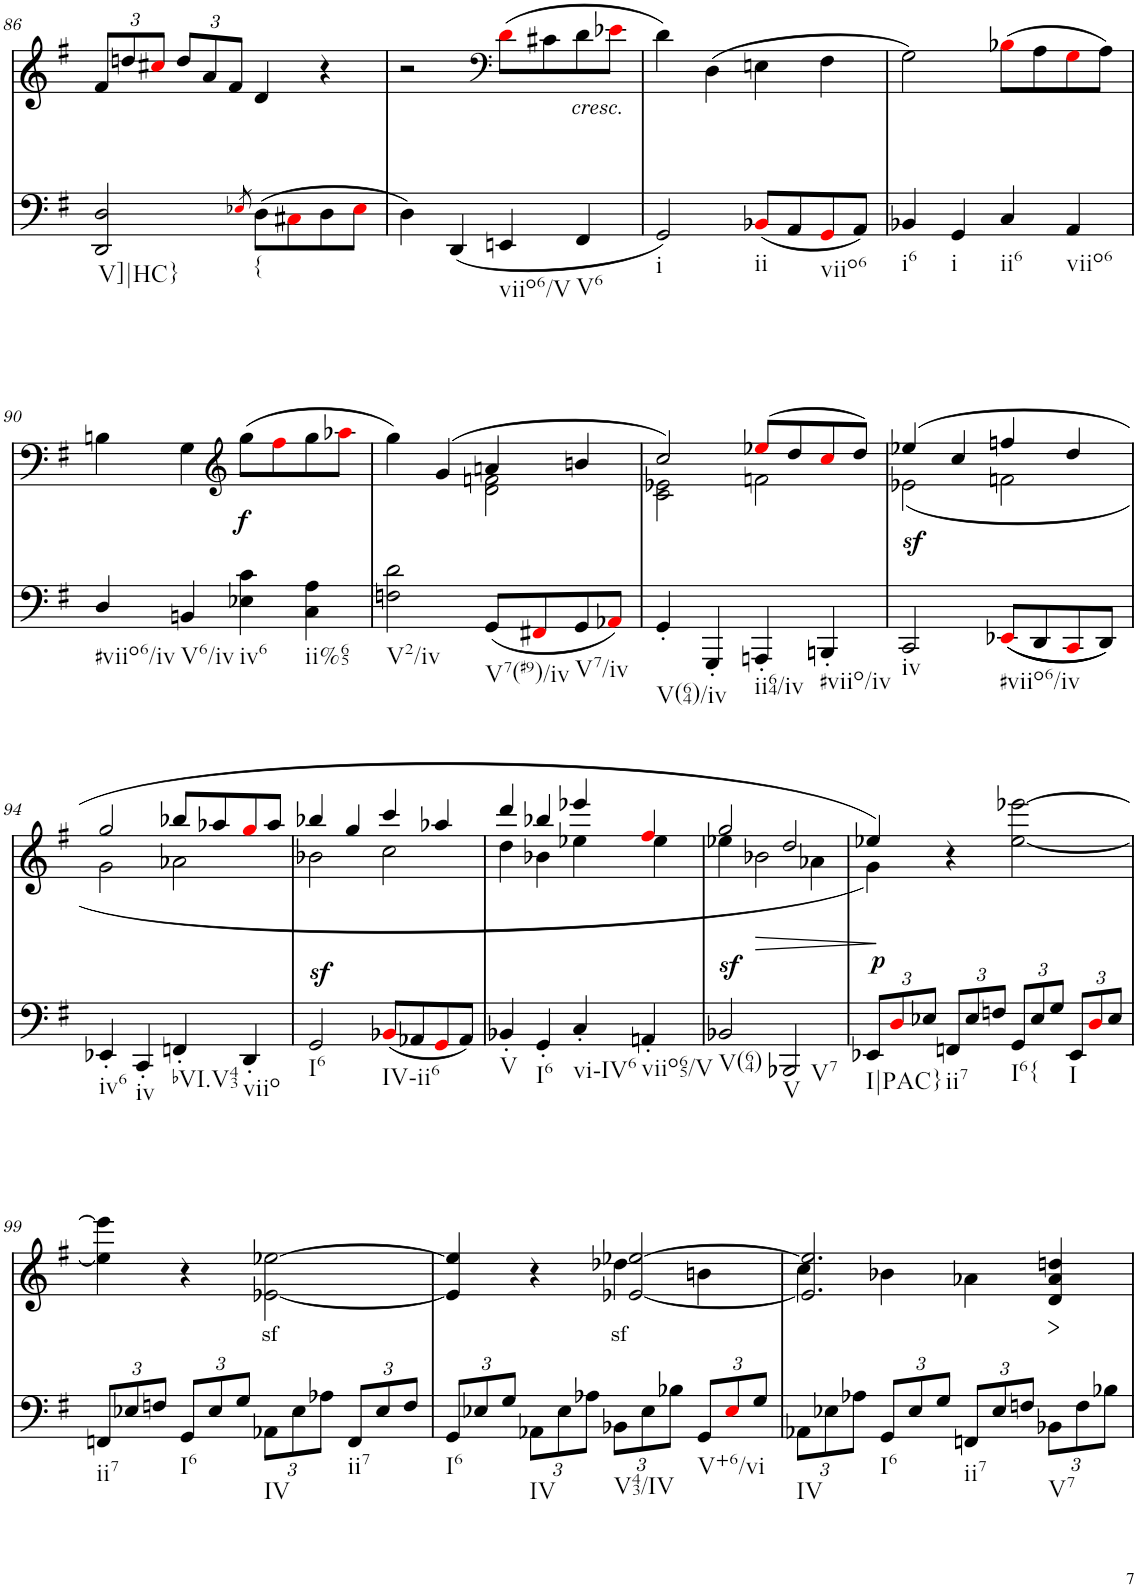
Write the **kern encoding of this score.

**kern	**dynam	**kern	**text	**dynam
*part2	*part2	*part1	*part1	*part1
*staff2	*staff2	*staff1	*staff1	*staff1
*I"piano	*	*I"piano	*	*
*I'Pno	*	*I'Pno	*	*
!!LO:PB:g=z
*clefF4	*	*clefG2	*	*
*k[f#]	*	*k[f#]	*	*
*G:	*	*G:	*	*
*M2/2	*	*M2/2	*	*
*met(c|)	*	*met(c|)	*	*
*	*	*Xbrackettup	*	*
=86	=86	=86	=86	=86
!LO:TX:b:t=V]|HC}	!	!	!	!
2DD/ 2D/	.	12f#/L	.	.
.	.	12ddn/	.	.
.	.	12cc#Xi/J	.	.
.	.	12dd/L	.	.
.	.	12a/	.	.
.	.	12f#/J	.	.
8qE-Xi/	.	.	.	.
!LO:TX:b:t={	!	!	!	!
(8D\L	.	4d/	.	.
8C#Xi\	.	.	.	.
8D\	.	4r	.	.
8E-i\J	.	.	.	.
=87	=87	=87	=87	=87
4D\)	.	2r	.	.
(4DD/	.	.	.	.
*	*	*clefF4	*	*
!LO:TX:b:t=viio6/V	!	!	!	!
4EEn/	.	(8di\L	.	.
.	.	8c#X\	.	.
!	!	!LO:TX:b:i:t=cresc.	!	!
!LO:TX:b:t=V6	!	!	!	!
4FF#/	.	8d\	.	.
.	.	8e-Xi\J	.	.
=88	=88	=88	=88	=88
!LO:TX:b:t=i	!	!	!	!
2GG/)	.	4d\)	.	.
.	.	(4D\	.	.
!LO:TX:b:t=ii	!	!	!	!
(8BB-Xi/L	.	4En\	.	.
8AA/	.	.	.	.
!LO:TX:b:t=viio6	!	!	!	!
8GGi/	.	4F#\	.	.
8AA/J)	.	.	.	.
=89	=89	=89	=89	=89
!LO:TX:b:t=i6	!	!	!	!
!	!	!	!LO:LY:b	!
4BB-X/	.	2G\)	<	.
!LO:TX:b:t=i	!	!	!	!
4GG/	.	.	.	.
!LO:TX:b:t=ii6	!	!	!	!
4C/	.	(8B-Xi\L	.	.
.	.	8A\	.	.
!LO:TX:b:t=viio6	!	!	!	!
4AA/	.	8Gi\	.	.
.	.	8A\J)	.	.
!!LO:LB:g=z
=90	=90	=90	=90	=90
!LO:TX:b:t=#viio6/iv	!	!	!	!
4D/	.	4Bn\	.	.
!LO:TX:b:t=V6/iv	!	!	!	!
4BBn/	.	4G\	.	.
*	*	*clefG2	*	*
!LO:TX:b:t=iv6	!	!	!	!
!	!	!	!LO:LY:b	!LO:DY:b
4E-X\ 4c\	.	(8gg\L	f	f
.	.	8ff#i\	.	.
!LO:TX:b:t=ii%65	!	!	!	!
4C\ 4A\	.	8gg\	.	.
.	.	8aa-Xi\J	.	.
=91	=91	=91	=91	=91
*	*	*^	*	*
!LO:TX:b:t=V2/iv	!	!	!	!	!
2Fn\ 2d\	.	4gg\)	2ryy	.	.
.	.	(4g/	.	.	.
!LO:TX:b:t=V7(#9)/iv	!	!	!	!	!
(8GG/L	.	4an/	2d\ 2fn\	.	.
8FF#Xi/	.	.	.	.	.
!LO:TX:b:t=V7/iv	!	!	!	!	!
8GG/	.	4bn/	.	.	.
8AA-Xi/J)	.	.	.	.	.
=92	=92	=92	=92	=92	=92
!LO:TX:b:t=V(64)/iv	!	!	!	!	!
4GG'/	.	2cc/)	2c\ 2e-X\	.	.
4GGG'/	.	.	.	.	.
!LO:TX:b:t=ii64/iv	!	!	!	!	!
4AAAn'/	.	(8ee-Xi/L	2fn\	.	.
.	.	8dd/	.	.	.
!LO:TX:b:t=#viio/iv	!	!	!	!	!
4BBBn'/	.	8cci/	.	.	.
.	.	8dd/J)	.	.	.
=93	=93	=93	=93	=93	=93
!LO:TX:b:t=iv	!	!	!	!	!
2CCz>/	.	(4ee-X/	(2e-X\	.	.
.	.	4cc/	.	.	.
!LO:TX:b:t=#viio6/iv	!	!	!	!	!
((8EE-Xi/L	.	4ffn/	2fn\	.	.
8DD/	.	.	.	.	.
8CCi/	.	4dd/	.	.	.
8DD/J))	.	.	.	.	.
!!LO:LB:g=z	!!
=94	=94	=94	=94	=94	=94
!LO:TX:b:t=iv6	!	!	!	!	!
4EE-X'/	.	2gg/	2g\	.	.
!LO:TX:b:t=iv	!	!	!	!	!
4CC'/	.	.	.	.	.
!LO:TX:b:t=bVI.V43	!	!	!	!	!
4FFn'/	.	8bb-X/L	2a-X\	.	.
.	.	8aa-X/	.	.	.
!LO:TX:b:t=viio	!	!	!	!	!
4DD'/	.	8ggi/	.	.	.
.	.	8aa-/J	.	.	.
=95	=95	=95	=95	=95	=95
!LO:TX:b:t=I6	!	!	!	!	!
2GGz>/	.	4bb-X/	2b-X\	.	.
.	.	4gg/	.	.	.
!LO:TX:b:t=IV-ii6	!	!	!	!	!
(8BB-Xi/L	.	4ccc/	2cc\	.	.
8AA-X/	.	.	.	.	.
8GGi/	.	4aa-X/	.	.	.
8AA-/J)	.	.	.	.	.
=96	=96	=96	=96	=96	=96
!LO:TX:b:t=V	!	!	!	!	!
4BB-X'/	.	4ddd/	4dd\	.	.
!LO:TX:b:t=I6	!	!	!	!	!
4GG'/	.	4bb-X/	4b-X\	.	.
!LO:TX:b:t=vi-IV6	!	!	!	!	!
4C'/	.	4eee-X/	4ee-X\	.	.
!LO:TX:b:t=viio65/V	!	!	!	!	!
4AAn'/	.	4ff#i/	4ee-\	.	.
=97	=97	=97	=97	=97	=97
!LO:TX:b:t=V(64)	!	!	!	!	!
!	!	!	!	!LO:LY:b	!
2BB-Xz>/	.	2gg/	4ee-X\	sf >	.
!	!	!	!	!	!LO:HP:b
.	.	.	2b-X\	.	>
!LO:TX:b:t=V	!	!	!	!	!
!LO:TX:b:t=V7	!	!	!	!	!
2BBB-X/	.	2dd/	.	.	.
!	!	!	!	!LO:LY:b	!
.	.	.	4a-X\	]	.
=98	=98	=98	=98	=98	=98
*Xbrackettup	*	*	*	*	*
!LO:TX:b:t=I|PAC}	!	!	!	!	!
!	!LO:DY:a	!	!	!LO:LY:b	!
12EE-X/L	p	4ee-X/)	4g\)	p	.
12Di/	.	.	.	.	.
12E-X/J	.	.	.	.	.
!LO:TX:b:t=ii7	!	!	!	!	!
12FFn/L	.	4r	2.ryy	.	.
12E-/	.	.	.	.	.
12Fn/J	.	.	.	.	.
!LO:TX:b:t=I6{	!	!	!	!	!
12GG/L	.	[<2ee-\ [2eee-X\	.	.	.
12E-/	.	.	.	.	.
12G/J	.	.	.	.	.
!LO:TX:b:t=I	!	!	!	!	!
12EE-/L	.	.	.	.	.
12Di/	.	.	.	.	.
12E-/J	.	.	.	.	.
*	*	*v	*v	*	*
!!LO:LB:g=z
=99	=99	=99	=99	=99
!LO:TX:b:t=ii7	!	!	!	!
12FFn/L	.	4ee-\] 4eee-\]	.	.
12E-X/	.	.	.	.
12Fn/J	.	.	.	.
!LO:TX:b:t=I6	!	!	!	!
12GG/L	.	4r	.	.
12E-/	.	.	.	.
12G/J	.	.	.	.
!LO:TX:b:t=IV	!	!	!	!
!	!	!	!LO:LY:b	!
12AA-X\L	.	[2e-X\ [>2ee-X\	sf	.
12E-\	.	.	.	.
12A-X\J	.	.	.	.
!LO:TX:b:t=ii7	!	!	!	!
12FF/L	.	.	.	.
12E-/	.	.	.	.
12F/J	.	.	.	.
=100	=100	=100	=100	=100
*	*	*^	*	*
!LO:TX:b:t=I6	!	!	!	!	!
12GG/L	.	4e-/] 4ee-/]	2ryy	.	.
12E-X/	.	.	.	.	.
12G/J	.	.	.	.	.
!LO:TX:b:t=IV	!	!	!	!	!
12AA-X\L	.	4r	.	.	.
12E-\	.	.	.	.	.
12A-X\J	.	.	.	.	.
!LO:TX:b:t=V43/IV	!	!	!	!	!
!	!	!	!	!LO:LY:b	!
12BB-X\L	.	4dd-X\	[<2e-X/ [2ee-X/	sf	.
12E-\	.	.	.	.	.
12B-X\J	.	.	.	.	.
!LO:TX:b:t=V+6/vi	!	!	!	!	!
12GG/L	.	4bn\	.	.	.
12E-i/	.	.	.	.	.
12G/J	.	.	.	.	.
=101	=101	=101	=101	=101	=101
!LO:TX:b:t=IV	!	!	!	!	!
!	!	!	!	!LO:LY:b	!
12AA-X\L	.	2.e-/] 2.ee-/]	4cc\	>	.
12E-X\	.	.	.	.	.
12A-X\J	.	.	.	.	.
!LO:TX:b:t=I6	!	!	!	!	!
12GG/L	.	.	4b-X\	.	.
12E-/	.	.	.	.	.
12G/J	.	.	.	.	.
!LO:TX:b:t=ii7	!	!	!	!	!
12FFn/L	.	.	4a-X\	.	.
12E-/	.	.	.	.	.
12Fn/J	.	.	.	.	.
!LO:TX:b:t=V7	!	!	!	!	!
12BB-X\L	.	4d/ 4a-/ 4ddn/	4ryy	.	.
12F\	.	.	.	.	.
12B-X\J	.	.	.	.	.
*	*	*v	*v	*	*
.	.	.	.	]
=	=	=	=	=
*-	*-	*-	*-	*-
